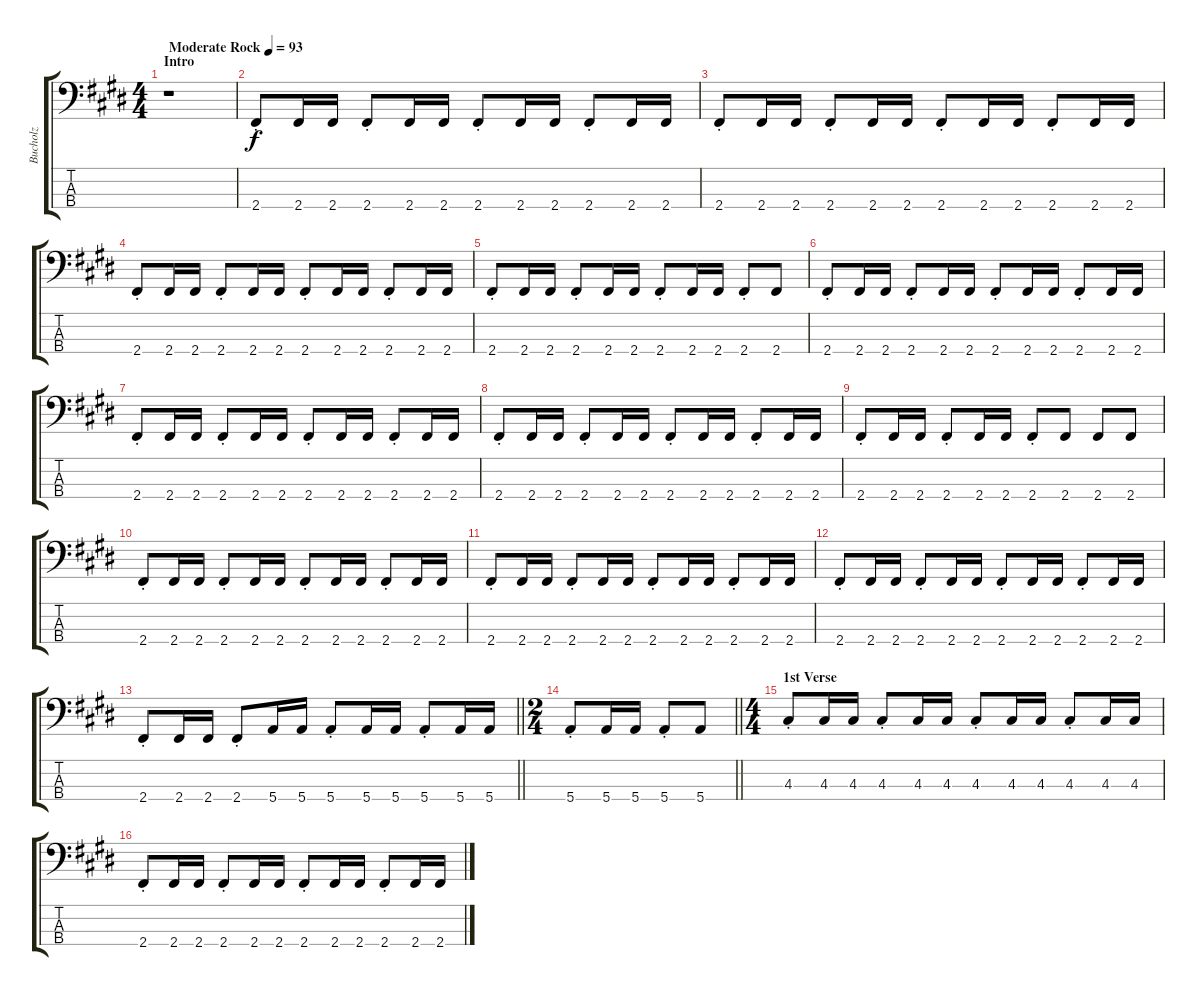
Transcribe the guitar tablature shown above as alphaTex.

\track ("Bucholz" "Bucholz") {instrument electricbassfinger}
\staff {score tabs}
\tuning (G2 D2 A1 E1) {hide}
\ts (4 4)
\section ("" "Intro")
\tempo (93 "Moderate Rock")
\clef f4
\ks e
r.1{dy f instrument electricbassfinger} |
2.4{st}.8 2.4.16 2.4.16 2.4{st}.8 2.4.16 2.4.16 2.4{st}.8 2.4.16 2.4.16 2.4{st}.8 2.4.16 2.4.16 |
2.4{st}.8 2.4.16 2.4.16 2.4{st}.8 2.4.16 2.4.16 2.4{st}.8 2.4.16 2.4.16 2.4{st}.8 2.4.16 2.4.16 |
2.4{st}.8 2.4.16 2.4.16 2.4{st}.8 2.4.16 2.4.16 2.4{st}.8 2.4.16 2.4.16 2.4{st}.8 2.4.16 2.4.16 |
2.4{st}.8 2.4.16 2.4.16 2.4{st}.8 2.4.16 2.4.16 2.4{st}.8 2.4.16 2.4.16 2.4{st}.8 2.4.8 |
2.4{st}.8 2.4.16 2.4.16 2.4{st}.8 2.4.16 2.4.16 2.4{st}.8 2.4.16 2.4.16 2.4{st}.8 2.4.16 2.4.16 |
2.4{st}.8 2.4.16 2.4.16 2.4{st}.8 2.4.16 2.4.16 2.4{st}.8 2.4.16 2.4.16 2.4{st}.8 2.4.16 2.4.16 |
2.4{st}.8 2.4.16 2.4.16 2.4{st}.8 2.4.16 2.4.16 2.4{st}.8 2.4.16 2.4.16 2.4{st}.8 2.4.16 2.4.16 |
2.4{st}.8 2.4.16 2.4.16 2.4{st}.8 2.4.16 2.4.16 2.4{st}.8 2.4.8 2.4.8 2.4.8 |
2.4{st}.8 2.4.16 2.4.16 2.4{st}.8 2.4.16 2.4.16 2.4{st}.8 2.4.16 2.4.16 2.4{st}.8 2.4.16 2.4.16 |
2.4{st}.8 2.4.16 2.4.16 2.4{st}.8 2.4.16 2.4.16 2.4{st}.8 2.4.16 2.4.16 2.4{st}.8 2.4.16 2.4.16 |
2.4{st}.8 2.4.16 2.4.16 2.4{st}.8 2.4.16 2.4.16 2.4{st}.8 2.4.16 2.4.16 2.4{st}.8 2.4.16 2.4.16 |
\barLineRight lightlight
2.4{st}.8 2.4.16 2.4.16 2.4{st}.8 5.4.16 5.4.16 5.4{st}.8 5.4.16 5.4.16 5.4{st}.8 5.4.16 5.4.16 |
\ts (2 4)
\barLineRight lightlight
5.4{st}.8 5.4.16 5.4.16 5.4{st}.8 5.4.8 |
\ts (4 4)
\section ("" "1st Verse")
4.3{st}.8 4.3.16 4.3.16 4.3{st}.8 4.3.16 4.3.16 4.3{st}.8 4.3.16 4.3.16 4.3{st}.8 4.3.16 4.3.16 |
2.4{st}.8 2.4.16 2.4.16 2.4{st}.8 2.4.16 2.4.16 2.4{st}.8 2.4.16 2.4.16 2.4{st}.8 2.4.16 2.4.16
